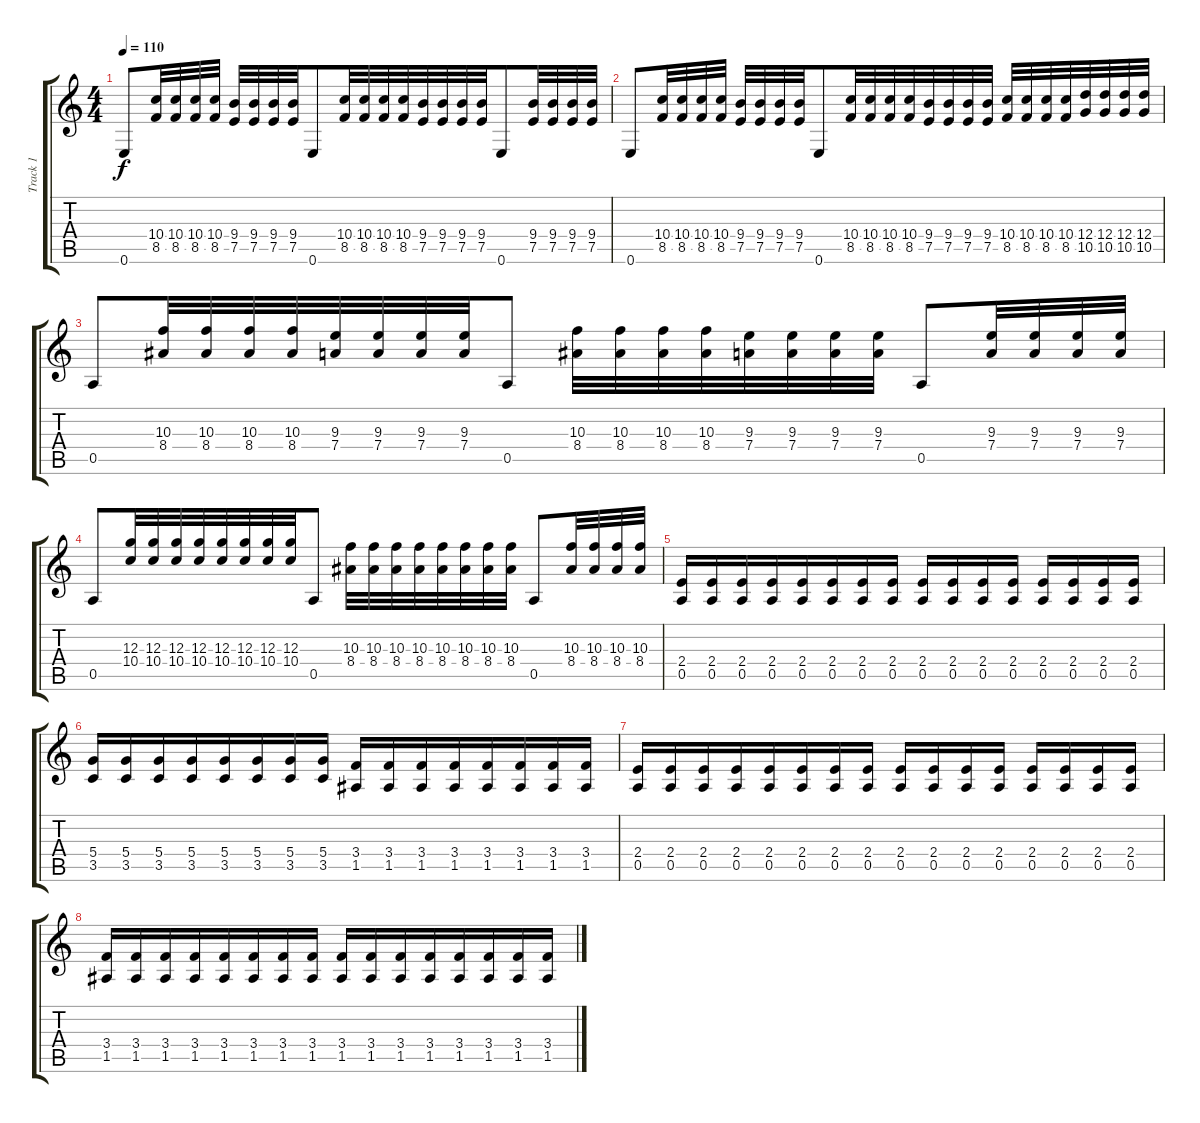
\track ("Track 1" "Track 1") {instrument distortionguitar}
\staff {score tabs}
\tuning (E4 B3 G3 D3 A2 E2) {hide}
\ts (4 4)
\tempo 110
\clef g2
\ks c
0.6.8{dy f beam merge} (10.4 8.5).32{beam merge} (10.4 8.5).32 (10.4 8.5).32 (10.4 8.5).32 (9.4 7.5).32 (9.4 7.5).32{beam merge} (9.4 7.5).32 (9.4 7.5).32 0.6.8{beam merge} (10.4 8.5).32 (10.4 8.5).32 (10.4 8.5).32{beam merge} (10.4 8.5).32 (9.4 7.5).32 (9.4 7.5).32{beam merge} (9.4 7.5).32{beam merge} (9.4 7.5).32{beam merge} 0.6.8{beam merge} (9.4 7.5).32 (9.4 7.5).32 (9.4 7.5).32{beam merge} (9.4 7.5).32 |
0.6.8 (10.4 8.5).32{beam merge} (10.4 8.5).32 (10.4 8.5).32 (10.4 8.5).32 (9.4 7.5).32 (9.4 7.5).32 (9.4 7.5).32 (9.4 7.5).32 0.6.8{beam merge} (10.4 8.5).32{beam merge} (10.4 8.5).32 (10.4 8.5).32 (10.4 8.5).32 (9.4 7.5).32{beam merge} (9.4 7.5).32 (9.4 7.5).32 (9.4 7.5).32 (10.4 8.5).32 (10.4 8.5).32 (10.4 8.5).32 (10.4 8.5).32 (12.4 10.5).32 (12.4 10.5).32 (12.4 10.5).32 (12.4 10.5).32 |
0.5.8 (10.3 8.4).32 (10.3 8.4).32{beam merge} (10.3 8.4).32 (10.3 8.4).32{beam merge} (9.3 7.4).32 (9.3 7.4).32 (9.3 7.4).32 (9.3 7.4).32 0.5.8 (10.3 8.4).32 (10.3 8.4).32{beam merge} (10.3 8.4).32{beam merge} (10.3 8.4).32 (9.3 7.4).32 (9.3 7.4).32 (9.3 7.4).32{beam merge} (9.3 7.4).32 0.5.8 (9.3 7.4).32{beam merge} (9.3 7.4).32{beam merge} (9.3 7.4).32 (9.3 7.4).32 |
0.5.8 (12.3 10.4).32 (12.3 10.4).32{beam merge} (12.3 10.4).32 (12.3 10.4).32{beam merge} (12.3 10.4).32 (12.3 10.4).32 (12.3 10.4).32 (12.3 10.4).32 0.5.8 (10.3 8.4).32 (10.3 8.4).32{beam merge} (10.3 8.4).32{beam merge} (10.3 8.4).32 (10.3 8.4).32 (10.3 8.4).32 (10.3 8.4).32{beam merge} (10.3 8.4).32 0.5.8 (10.3 8.4).32{beam merge} (10.3 8.4).32{beam merge} (10.3 8.4).32 (10.3 8.4).32 |
(2.4 0.5).16{beam merge} (2.4 0.5).16 (2.4 0.5).16 (2.4 0.5).16{beam merge} (2.4 0.5).16{beam merge} (2.4 0.5).16{beam merge} (2.4 0.5).16{beam merge} (2.4 0.5).16 (2.4 0.5).16 (2.4 0.5).16{beam merge} (2.4 0.5).16 (2.4 0.5).16 (2.4 0.5).16 (2.4 0.5).16{beam merge} (2.4 0.5).16 (2.4 0.5).16 |
(5.4 3.5).16 (5.4 3.5).16{beam merge} (5.4 3.5).16 (5.4 3.5).16{beam merge} (5.4 3.5).16 (5.4 3.5).16 (5.4 3.5).16 (5.4 3.5).16 (3.4 1.5).16 (3.4 1.5).16 (3.4 1.5).16{beam merge} (3.4 1.5).16{beam merge} (3.4 1.5).16 (3.4 1.5).16 (3.4 1.5).16{beam merge} (3.4 1.5).16 |
(2.4 0.5).16{beam merge} (2.4 0.5).16 (2.4 0.5).16 (2.4 0.5).16{beam merge} (2.4 0.5).16 (2.4 0.5).16{beam merge} (2.4 0.5).16 (2.4 0.5).16 (2.4 0.5).16{beam merge} (2.4 0.5).16 (2.4 0.5).16{beam merge} (2.4 0.5).16 (2.4 0.5).16 (2.4 0.5).16 (2.4 0.5).16 (2.4 0.5).16 |
(3.4 1.5).16 (3.4 1.5).16 (3.4 1.5).16 (3.4 1.5).16{beam merge} (3.4 1.5).16{beam merge} (3.4 1.5).16{beam merge} (3.4 1.5).16{beam merge} (3.4 1.5).16 (3.4 1.5).16 (3.4 1.5).16 (3.4 1.5).16 (3.4 1.5).16{beam merge} (3.4 1.5).16{beam merge} (3.4 1.5).16 (3.4 1.5).16{beam merge} (3.4 1.5).16
